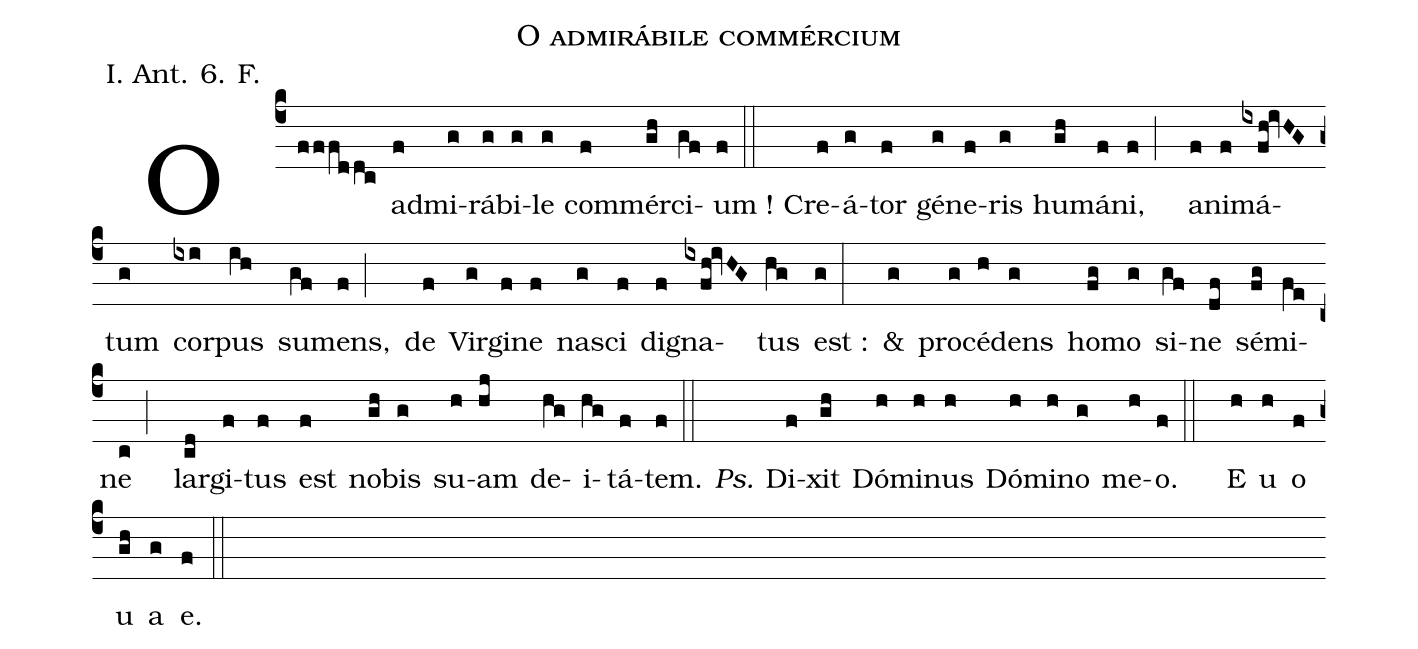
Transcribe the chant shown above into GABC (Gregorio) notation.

name: O admirábile commércium;
annotation: I. Ant. 6. F.;
%%
(c4) O(fffddc) ad(f)mi(g)rá(g)bi(g)le(g) com(f)mér(gh)ci(gf)um !(f::) Cre(f)á(g)tor(f) gé(g)ne(f)ris(g) hu(gh)má(f)ni,(f;) a(f)ni(f)má(ixfh!ivHG)tum(g) cor(ixi)pus(ih) su(gf)mens,(f;) de(f) Vir(g)gi(f)ne(f) na(g)sci(f) dig(f)na(ixfh!ivHG)tus(hg) est :(g:) &(g) pro(g)cé(h)dens(g) ho(fg)mo(g) si(gf)ne(df) sé(fg)mi(fe)ne(c;) lar(cd)gi(f)tus(f) est(f) no(gh)bis(g) su(h)am(hj) de(hg)i(hg)tá(f)tem.(f::) <i>Ps.</i> Di(f)xit(gh) Dó(h)mi(h)nus(h) Dó(h)mi(h)no(g) me(h)o.(f::) E(h) u(h) o(f) u(gh) a(g) e.(f::)
